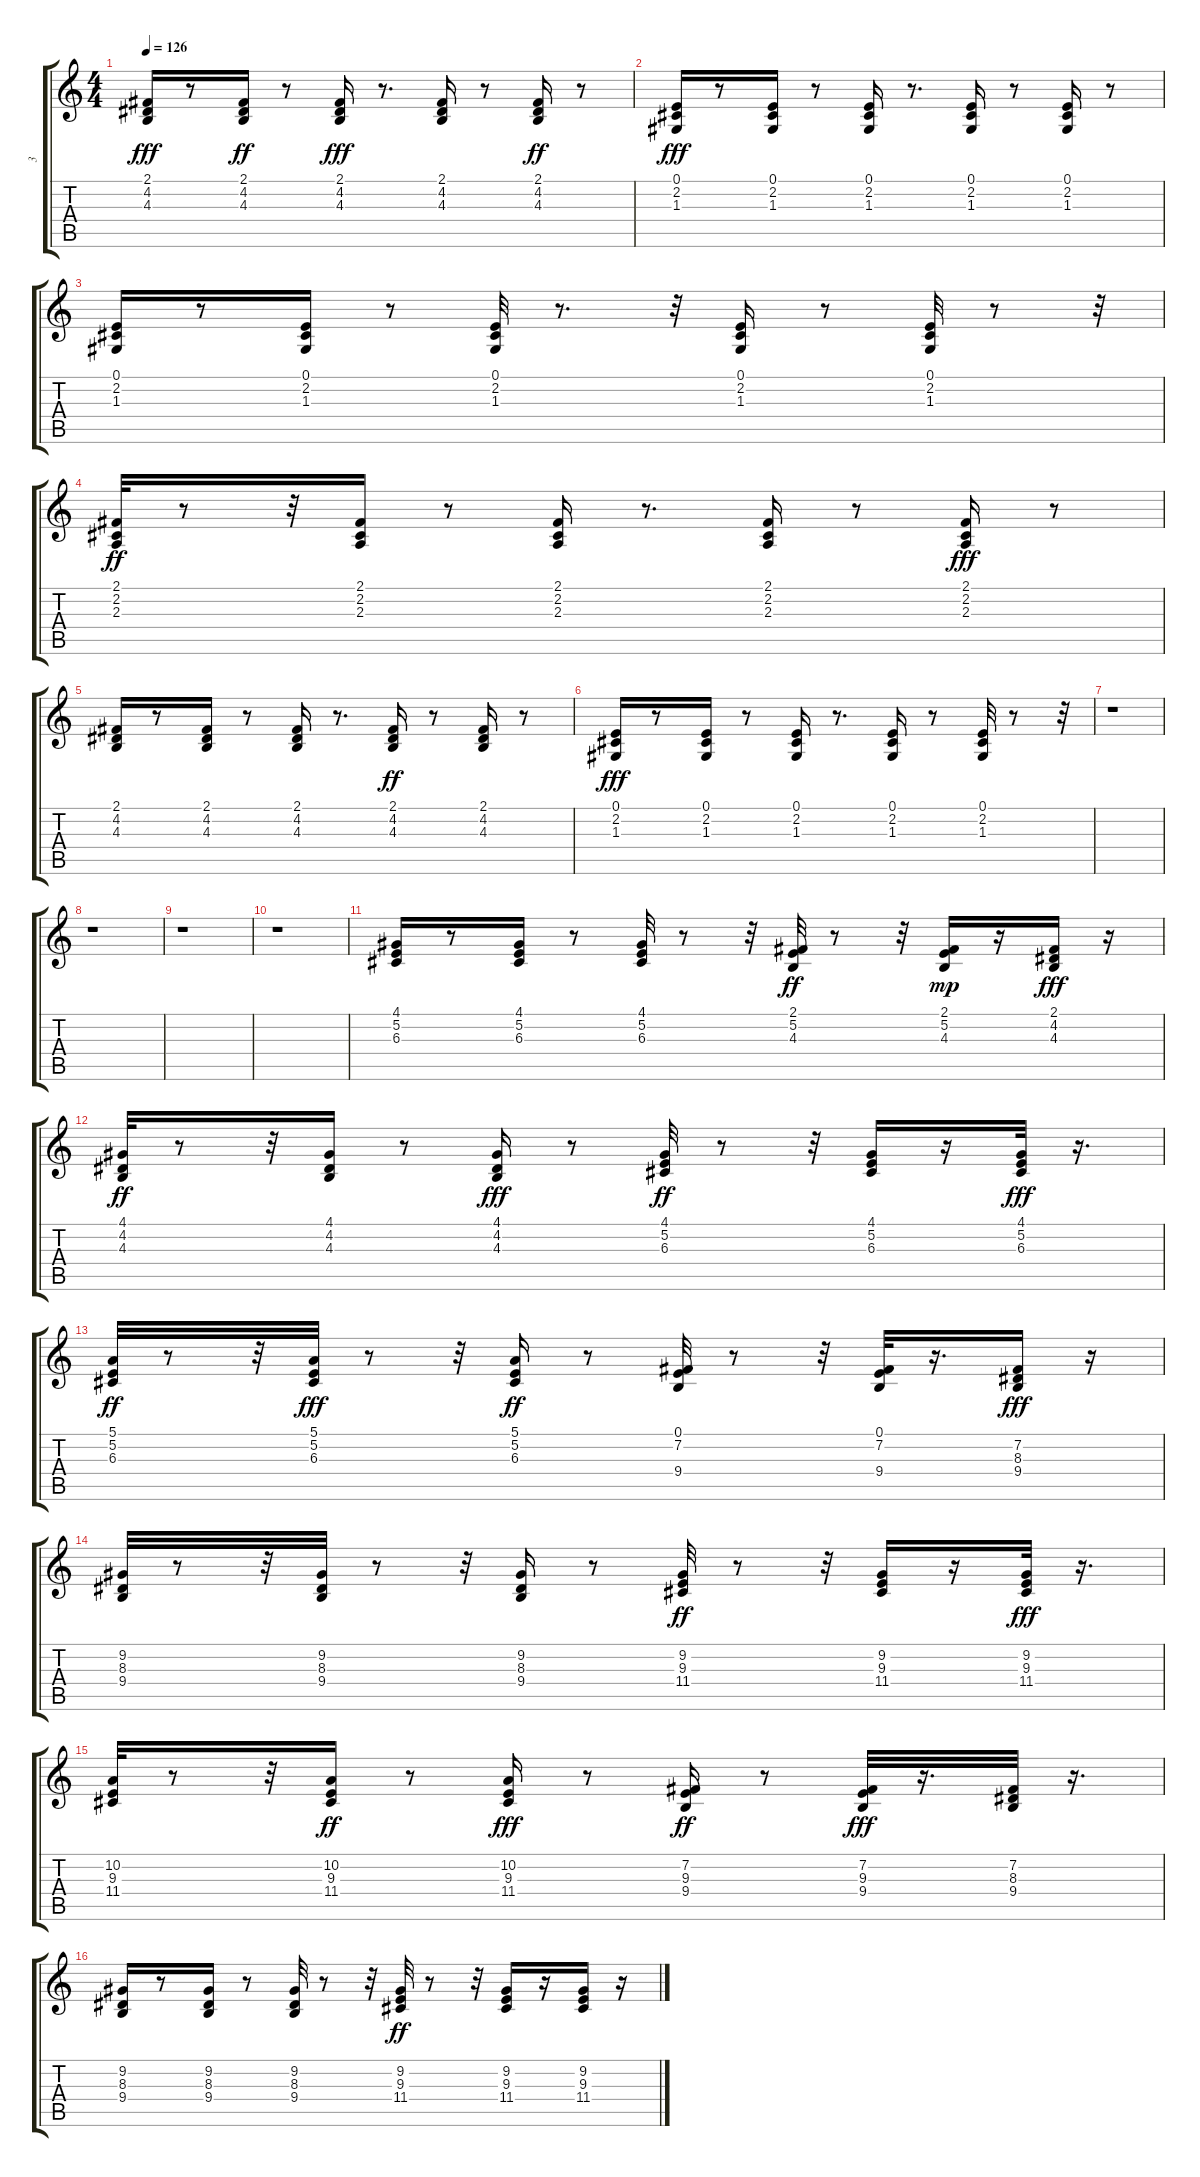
\track ("3" "3") {instrument electricgrandpiano}
\staff {score tabs}
\tuning (E4 B3 G3 D3 A2 E2) {hide}
\ts (4 4)
\tempo 126
\clef g2
\ks c
(2.1 4.2 4.3).16{dy fff} r.8 (2.1 4.2 4.3).16{dy ff} r.8 (2.1 4.2 4.3).16{dy fff} r.8{d} (2.1 4.2 4.3).16 r.8 (2.1 4.2 4.3).16{dy ff} r.8 |
(0.1 2.2 1.3).16{dy fff} r.8 (0.1 2.2 1.3).16 r.8 (0.1 2.2 1.3).16 r.8{d} (0.1 2.2 1.3).16 r.8 (0.1 2.2 1.3).16 r.8 |
(0.1 2.2 1.3).16 r.8 (0.1 2.2 1.3).16 r.8 (0.1 2.2 1.3).32 r.8{d} r.32 (0.1 2.2 1.3).16 r.8 (0.1 2.2 1.3).32 r.8 r.32 |
(2.1 2.2 2.3).32{dy ff} r.8 r.32 (2.1 2.2 2.3).16 r.8 (2.1 2.2 2.3).16 r.8{d} (2.1 2.2 2.3).16 r.8 (2.1 2.2 2.3).16{dy fff} r.8 |
(2.1 4.2 4.3).16 r.8 (2.1 4.2 4.3).16 r.8 (2.1 4.2 4.3).16 r.8{d} (2.1 4.2 4.3).16{dy ff} r.8 (2.1 4.2 4.3).16 r.8 |
(0.1 2.2 1.3).16{dy fff} r.8 (0.1 2.2 1.3).16 r.8 (0.1 2.2 1.3).16 r.8{d} (0.1 2.2 1.3).16 r.8 (0.1 2.2 1.3).32 r.8 r.32 |
r.1 |
r.1 |
r.1 |
r.1 |
(4.1 5.2 6.3).16 r.8 (4.1 5.2 6.3).16 r.8 (4.1 5.2 6.3).32 r.8 r.32 (2.1 5.2 4.3).32{dy ff} r.8 r.32 (2.1 5.2 4.3).16{dy mp} r.16 (2.1 4.2 4.3).16{dy fff} r.16 |
(4.1 4.2 4.3).32{dy ff} r.8 r.32 (4.1 4.2 4.3).16 r.8 (4.1 4.2 4.3).16{dy fff} r.8 (4.1 5.2 6.3).32{dy ff} r.8 r.32 (4.1 5.2 6.3).16 r.16 (4.1 5.2 6.3).32{dy fff} r.16{d} |
(5.1 5.2 6.3).32{dy ff} r.8 r.32 (5.1 5.2 6.3).32{dy fff} r.8 r.32 (5.1 5.2 6.3).16{dy ff} r.8 (0.1 7.2 9.4).32 r.8 r.32 (0.1 7.2 9.4).32 r.16{d} (7.2 8.3 9.4).16{dy fff} r.16 |
(9.2 8.3 9.4).32 r.8 r.32 (9.2 8.3 9.4).32 r.8 r.32 (9.2 8.3 9.4).16 r.8 (9.2 9.3 11.4).32{dy ff} r.8 r.32 (9.2 9.3 11.4).16 r.16 (9.2 9.3 11.4).32{dy fff} r.16{d} |
(10.2 9.3 11.4).32 r.8 r.32 (10.2 9.3 11.4).16{dy ff} r.8 (10.2 9.3 11.4).16{dy fff} r.8 (7.2 9.3 9.4).16{dy ff} r.8 (7.2 9.3 9.4).32{dy fff} r.16{d} (7.2 8.3 9.4).32 r.16{d} |
(9.2 8.3 9.4).16 r.8 (9.2 8.3 9.4).16 r.8 (9.2 8.3 9.4).32 r.8 r.32 (9.2 9.3 11.4).32{dy ff} r.8 r.32 (9.2 9.3 11.4).16 r.16 (9.2 9.3 11.4).16 r.16
